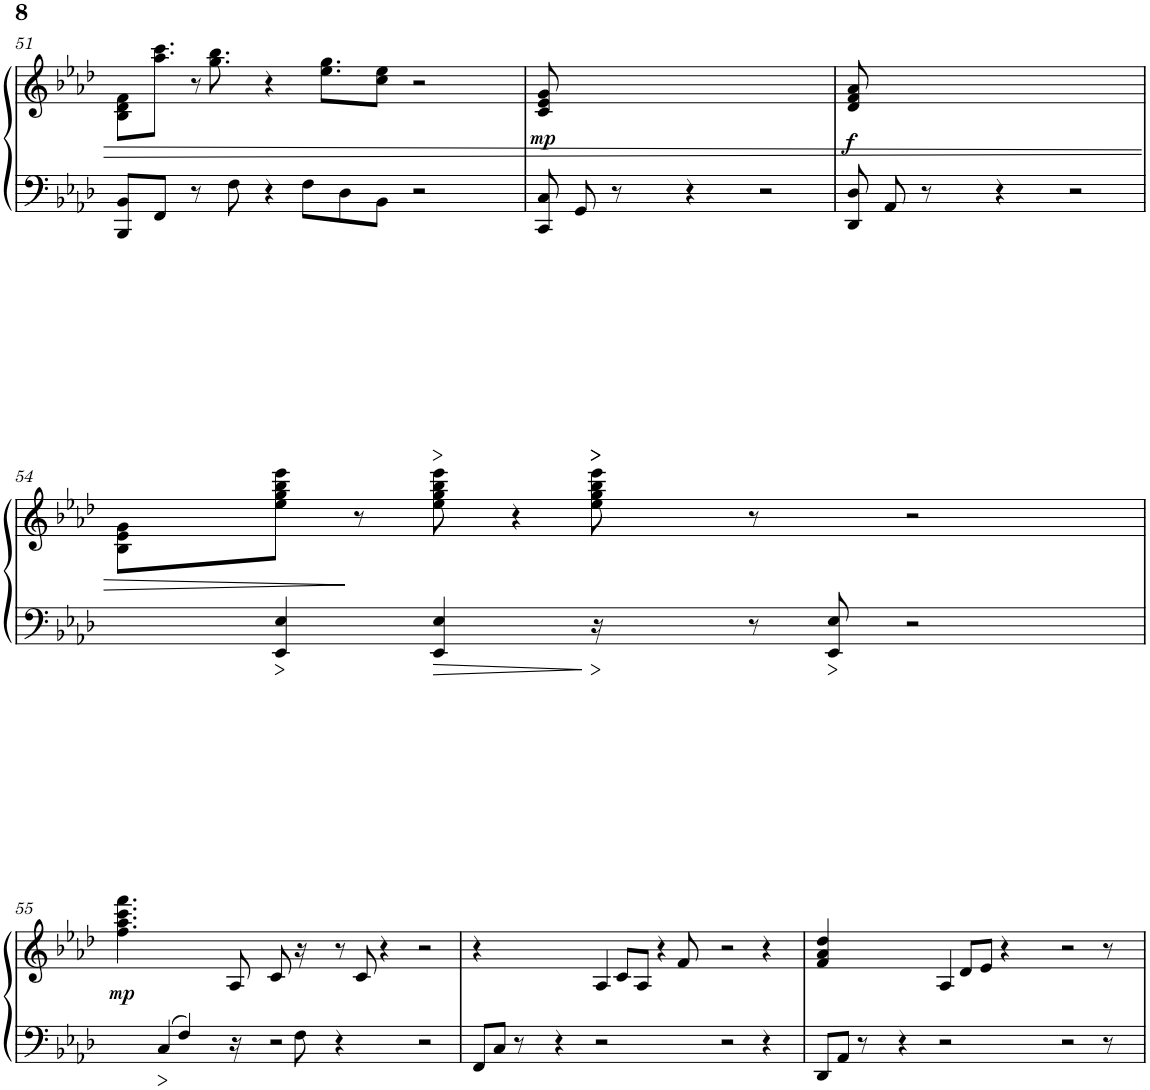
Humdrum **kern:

**kern	**kern	**dynam
*part1	*part1	*part1
*staff2	*staff1	*staff1/2
*I"Piano	*	*
*I'Pno	*	*
!!LO:PB:g=z
*clefF4	*clefG2	*
*k[b-e-a-d-]	*k[b-e-a-d-]	*
=51	=51	=51
8BBB-/ 8BB-/L	8B-\ 8d-\ 8f\L	.
8FF/J	8.aa-\ 8.ccc\J	.
8r	.	.
.	8r	.
8F\	.	.
.	8.gg\ 8.bb-\	.
4r	.	.
.	4r	.
8F\L	.	.
8D-\	8.ee-\ 8.gg\L	.
8BB-\J	.	.
.	8cc\ 8ee-\J	.
2r	.	.
.	2r	.
4..ryy	.	.
.	4..ryy	.
16ryy	.	.
=52	=52	=52
!	!	!LO:DY:b
8CC/ 8C/	8c/ 8e-/ 8g/	mp
8GG/	2..ryy	.
8r	.	.
2ryy	.	.
4r	.	.
.	2...ryy	.
2r	.	.
4ryy	.	.
16ryy	.	.
=53	=53	=53
!	!	!LO:DY:b
8DD-/ 8D-/	8d-/ 8f/ 8a-/	f
8AA-/	2..ryy	.
8r	.	.
2ryy	.	.
4r	.	.
.	2...ryy	.
2r	.	.
4ryy	.	.
16ryy	.	.
!!LO:LB:g=z
=54	=54	=54
16ryy	8B-\ 8e-\ 8g\L	.
4EE-/ 4E-/	.	]
.	8ee-\ 8gg\ 8bb-\ 8eee-\J	.
.	8r	.
4EE-/ 4E-/	.	.
!	!	!LO:HP:b
.	8ee-\ 8gg\ 8bb-\ 8eee-\	>
.	4r	]
16r	.	.
8r	.	.
!	!	!LO:HP:b
8EE-/ 8E-/	8ee-\ 8gg\ 8bb-\ 8eee-\	>
!	!	!LO:HP:b
2r	8r	>
.	2r	.
4..ryy	.	.
.	4ryy	]
.	16ryy	.
!!LO:LB:g=z
=55	=55	=55
!	!	!LO:HP:b
!	!	!LO:DY:n=1:b
8.ryy	4.ff\ 4.aa-\ 4.ccc\ 4.fff\	> mp
4C/	.	]
.	16ryy	.
4F/	8A-/	.
.	8c/	.
16r	16r	.
2r	8r	.
.	8c/	.
.	4r	.
8F\	8.ryy	.
4r	.	.
.	2r	.
8ryy	.	.
2r	.	.
.	8.ryy	.
.	4ryy	.
8ryy	.	.
=56	=56	=56
8FF/L	4r	.
4.ryy	.	.
.	4ryy	.
8C/J	16ryy	.
.	4ryy	.
8r	.	.
4r	.	.
.	4A-/	.
2r	.	.
.	8c/L	.
.	8A-/J	.
.	4r	.
8ryy	.	.
.	8f/	.
2r	.	.
.	16ryy	.
.	2r	.
4r	.	.
.	4ryy	.
4..ryy	.	.
.	4r	.
.	16ryy	.
=57	=57	=57
8DD-/L	4f/ 4a-/ 4dd-/	.
2.ryy	.	.
.	4..ryy	.
.	4ryy	.
8AA-/J	.	.
.	4A-/	.
8r	.	.
4r	.	.
.	8d-/L	.
.	8e-/J	.
2r	.	.
.	4r	.
.	8ryy	.
.	2r	.
8ryy	.	.
2r	.	.
.	8r	.
.	8.ryy	.
8r	.	.
=58	=58	=58
2ryy	2ryy	.
8ryy	8ryy	.
=	=	=
*-	*-	*-
